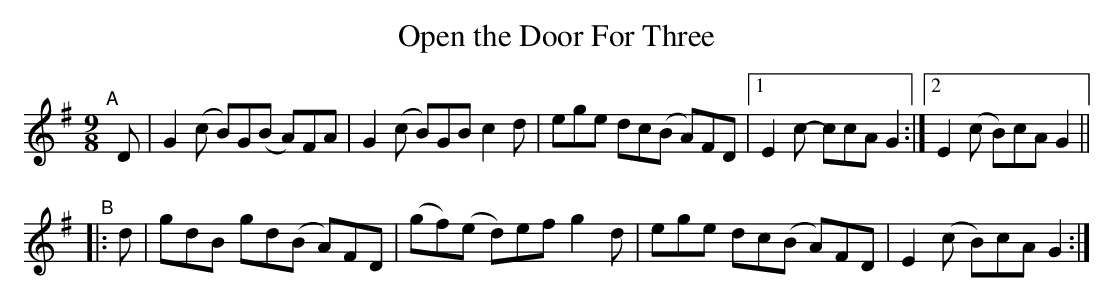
X:1
T: Open the Door For Three
M: 9/8
L: 1/8
K: G
"^A"\
[|]D | G2(c B)G(B A)FA | G2(c B)GB c2d | ege dc(B A)FD |[1 E2c-  ccA G2 :|[2 E2(c B)cA G2 ||
"^B"\
|: d | gdB gd(B A)FD | (gf)(e d)ef g2d | ege dc(B A)FD | E2(c B)cA G2 :|
